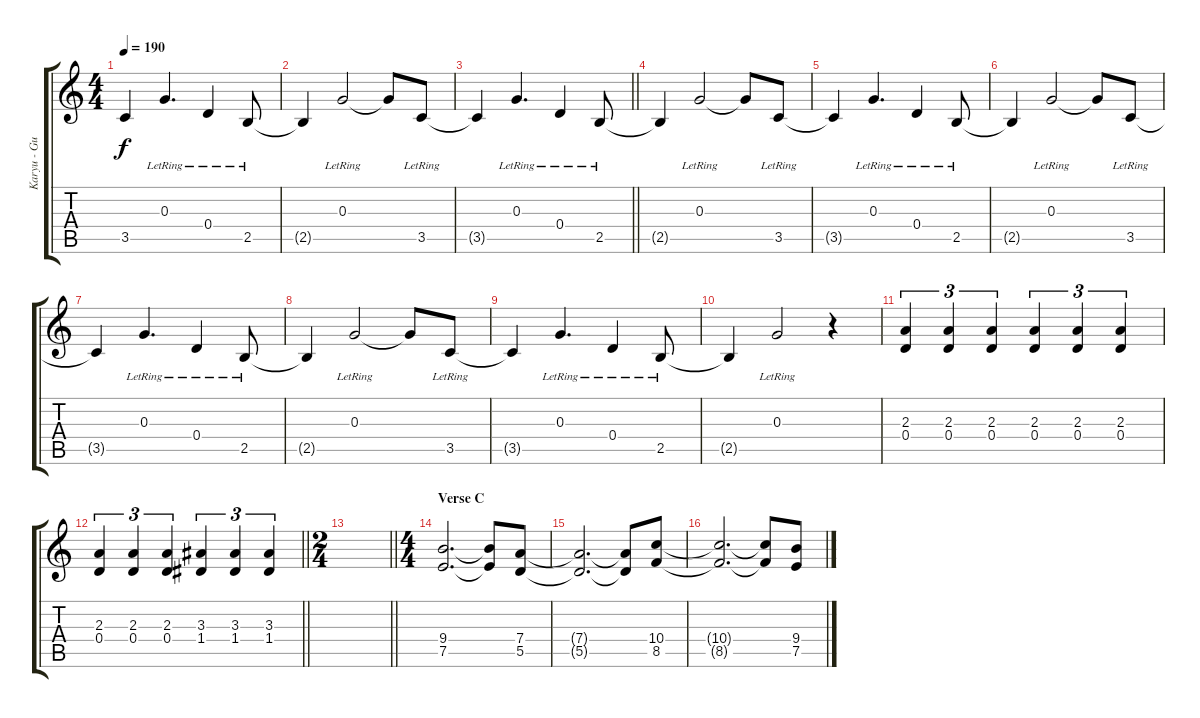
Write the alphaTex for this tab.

\track ("Karyu - Guitar 2" "Karyu - Gu") {instrument distortionguitar}
\staff {score tabs}
\tuning (E4 B3 G3 D3 A2 E2) {hide}
\ts (4 4)
\tempo 190
\clef g2
\ks c
3.5{t}.4{dy f} 0.3{lr}.4{d} 0.4{lr}.4 2.5{lr}.8 |
2.5{t}.4 0.3{lr}.2 0.3{t}.8 3.5{lr}.8 |
\barLineRight lightlight
3.5{t}.4 0.3{lr}.4{d} 0.4{lr}.4 2.5{lr}.8 |
\section ("" "")
2.5{t}.4 0.3{lr}.2 0.3{t}.8 3.5{lr}.8 |
3.5{t}.4 0.3{lr}.4{d} 0.4{lr}.4 2.5{lr}.8 |
2.5{t}.4 0.3{lr}.2 0.3{t}.8 3.5{lr}.8 |
3.5{t}.4 0.3{lr}.4{d} 0.4{lr}.4 2.5{lr}.8 |
2.5{t}.4 0.3{lr}.2 0.3{t}.8 3.5{lr}.8 |
3.5{t}.4 0.3{lr}.4{d} 0.4{lr}.4 2.5{lr}.8 |
2.5{t}.4 0.3{lr}.2 r.4{instrument distortionguitar} |
(2.3 0.4).4{tu (3 2)} (2.3 0.4).4{tu (3 2)} (2.3 0.4).4{tu (3 2)} (2.3 0.4).4{tu (3 2)} (2.3 0.4).4{tu (3 2)} (2.3 0.4).4{tu (3 2)} |
\barLineRight lightlight
(2.3 0.4).4{tu (3 2)} (2.3 0.4).4{tu (3 2)} (2.3 0.4).4{tu (3 2)} (3.3 1.4).4{tu (3 2)} (3.3 1.4).4{tu (3 2)} (3.3 1.4).4{tu (3 2)} |
\ts (2 4)
\barLineRight lightlight
|
\ts (4 4)
\section ("" "Verse C")
(9.4 7.5).2{d} (9.4{t} 7.5{t}).8 (7.4 5.5).8 |
(7.4{t} 5.5{t}).2{d} (7.4{t} 5.5{t}).8 (10.4 8.5).8 |
(10.4{t} 8.5{t}).2{d} (10.4{t} 8.5{t}).8 (9.4 7.5).8
